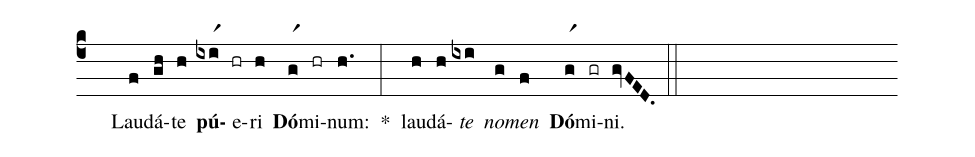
%%
(c4)
( )Lau(f)dá(gh)te(h) <b>pú</b>(ixir1)e(hr)ri(h) <b>Dó</b>(gr1)mi(hr)num:(h.) *(:)
lau(h)dá(h)<i>te</i>(ixi) <i>no</i>(g)<i>men</i>(f) <b>Dó</b>(gr1)mi(gr)ni.(gvFED.) (::)
